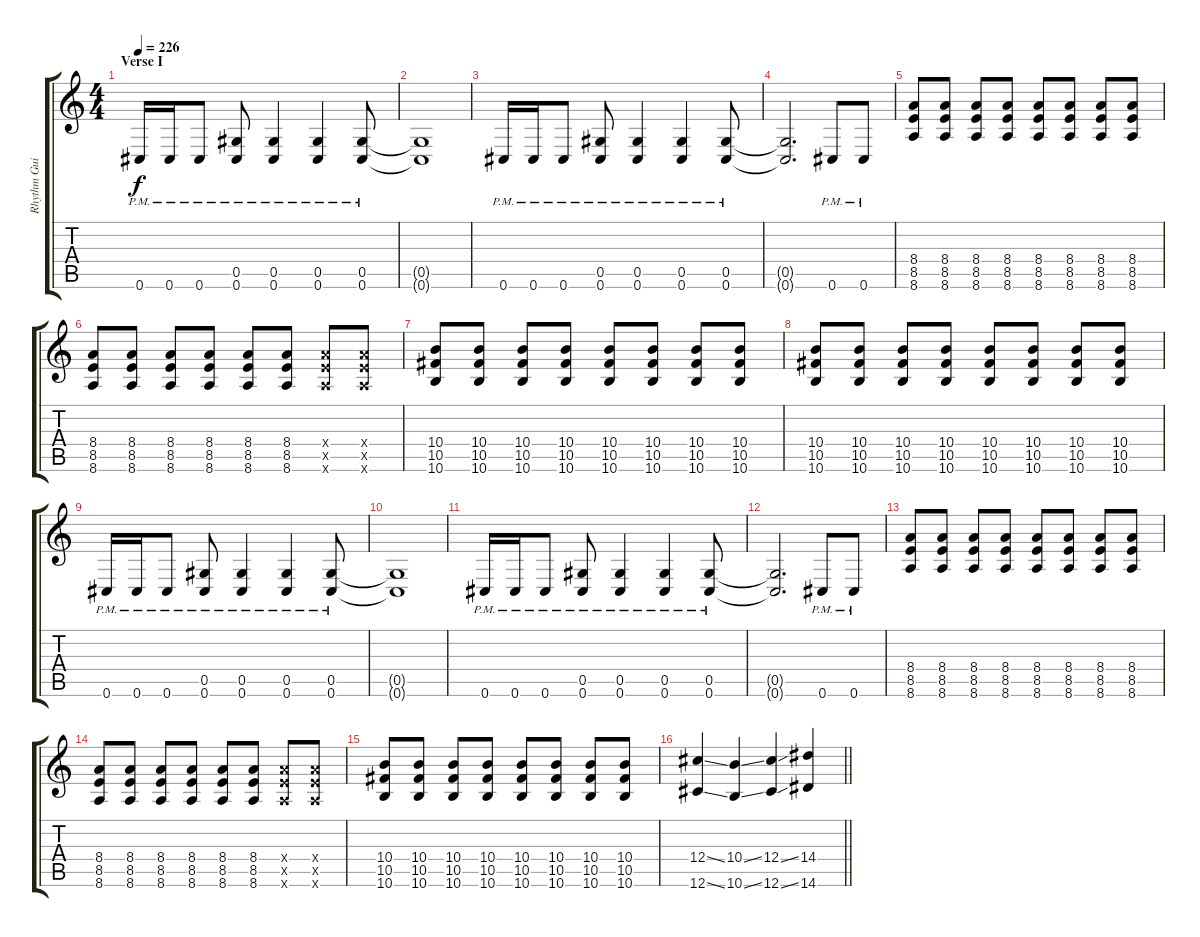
\track ("Rhythm Guitar II" "Rhythm Gui") {instrument overdrivenguitar}
\staff {score tabs}
\tuning (Eb4 Bb3 Gb3 Db3 Ab2 Db2) {hide}
\ts (4 4)
\section ("" "Verse I")
\tempo 226
\clef g2
\ks c
0.6{pm}.16{dy f} 0.6{pm}.16 0.6{pm}.8 (0.5{pm} 0.6{pm}).8 (0.5{pm} 0.6{pm}).4 (0.5{pm} 0.6{pm}).4 (0.5{pm} 0.6{pm}).8 |
(0.5{t} 0.6{t}).1 |
0.6{pm}.16 0.6{pm}.16 0.6{pm}.8 (0.5{pm} 0.6{pm}).8 (0.5{pm} 0.6{pm}).4 (0.5{pm} 0.6{pm}).4 (0.5{pm} 0.6{pm}).8 |
(0.5{t} 0.6{t}).2{d} 0.6{pm}.8 0.6{pm}.8 |
(8.4 8.5 8.6).8 (8.4 8.5 8.6).8 (8.4 8.5 8.6).8 (8.4 8.5 8.6).8 (8.4 8.5 8.6).8 (8.4 8.5 8.6).8 (8.4 8.5 8.6).8 (8.4 8.5 8.6).8 |
(8.4 8.5 8.6).8 (8.4 8.5 8.6).8 (8.4 8.5 8.6).8 (8.4 8.5 8.6).8 (8.4 8.5 8.6).8 (8.4 8.5 8.6).8 (8.4{x} 8.5{x} 8.6{x}).8 (8.4{x} 8.5{x} 8.6{x}).8 |
(10.4 10.5 10.6).8 (10.4 10.5 10.6).8 (10.4 10.5 10.6).8 (10.4 10.5 10.6).8 (10.4 10.5 10.6).8 (10.4 10.5 10.6).8 (10.4 10.5 10.6).8 (10.4 10.5 10.6).8 |
(10.4 10.5 10.6).8 (10.4 10.5 10.6).8 (10.4 10.5 10.6).8 (10.4 10.5 10.6).8 (10.4 10.5 10.6).8 (10.4 10.5 10.6).8 (10.4 10.5 10.6).8 (10.4 10.5 10.6).8 |
0.6{pm}.16 0.6{pm}.16 0.6{pm}.8 (0.5{pm} 0.6{pm}).8 (0.5{pm} 0.6{pm}).4 (0.5{pm} 0.6{pm}).4 (0.5{pm} 0.6{pm}).8 |
(0.5{t} 0.6{t}).1 |
0.6{pm}.16 0.6{pm}.16 0.6{pm}.8 (0.5{pm} 0.6{pm}).8 (0.5{pm} 0.6{pm}).4 (0.5{pm} 0.6{pm}).4 (0.5{pm} 0.6{pm}).8 |
(0.5{t} 0.6{t}).2{d} 0.6{pm}.8 0.6{pm}.8 |
(8.4 8.5 8.6).8 (8.4 8.5 8.6).8 (8.4 8.5 8.6).8 (8.4 8.5 8.6).8 (8.4 8.5 8.6).8 (8.4 8.5 8.6).8 (8.4 8.5 8.6).8 (8.4 8.5 8.6).8 |
(8.4 8.5 8.6).8 (8.4 8.5 8.6).8 (8.4 8.5 8.6).8 (8.4 8.5 8.6).8 (8.4 8.5 8.6).8 (8.4 8.5 8.6).8 (8.4{x} 8.5{x} 8.6{x}).8 (8.4{x} 8.5{x} 8.6{x}).8 |
(10.4 10.5 10.6).8 (10.4 10.5 10.6).8 (10.4 10.5 10.6).8 (10.4 10.5 10.6).8 (10.4 10.5 10.6).8 (10.4 10.5 10.6).8 (10.4 10.5 10.6).8 (10.4 10.5 10.6).8 |
\barLineRight lightlight
(12.4{ss} 12.6{ss}).4 (10.4{ss} 10.6{ss}).4 (12.4{ss} 12.6{ss}).4 (14.4 14.6).4
